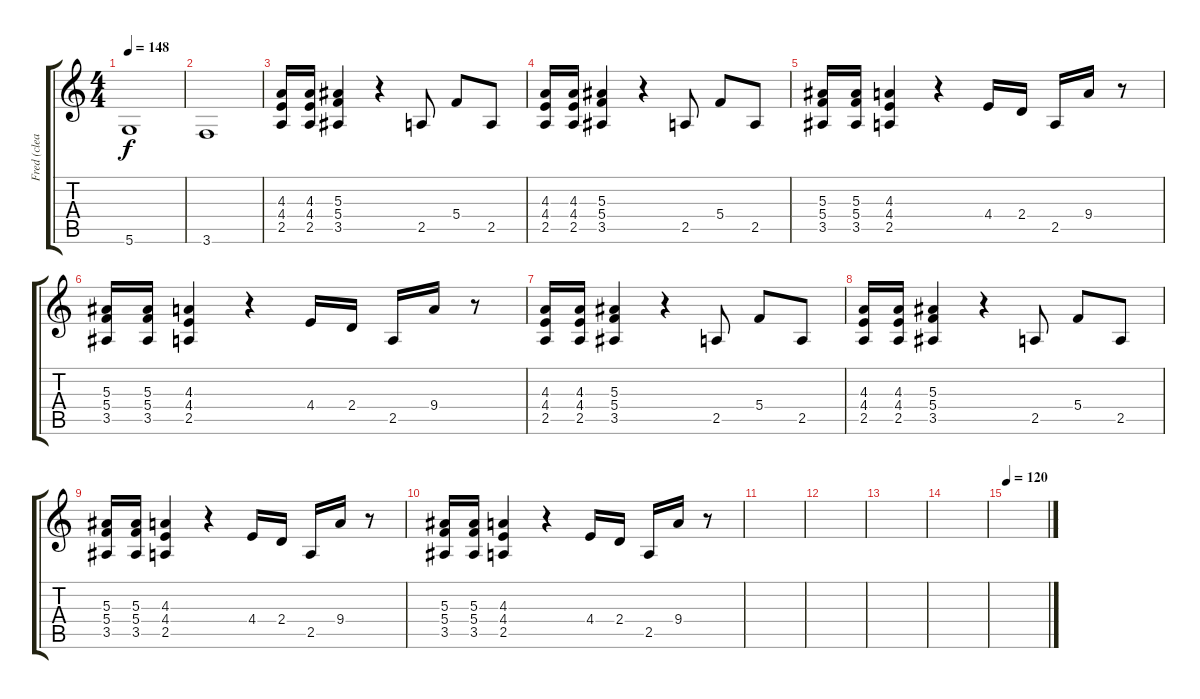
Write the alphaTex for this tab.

\track ("Fred (clean)" "Fred (clea") {instrument electricguitarclean}
\staff {score tabs}
\tuning (D4 A3 F3 C3 G2 D2) {hide}
\ts (4 4)
\tempo 148
\clef g2
\ks c
5.6.1{dy f} |
3.6.1 |
(4.3 4.4 2.5).16 (4.3 4.4 2.5).16 (5.3 5.4 3.5).4 r.4 2.5.8 5.4.8 2.5.8 |
(4.3 4.4 2.5).16 (4.3 4.4 2.5).16 (5.3 5.4 3.5).4 r.4 2.5.8 5.4.8 2.5.8 |
(5.3 5.4 3.5).16 (5.3 5.4 3.5).16 (4.3 4.4 2.5).4 r.4 4.4.16 2.4.16 2.5.16 9.4.16 r.8 |
(5.3 5.4 3.5).16 (5.3 5.4 3.5).16 (4.3 4.4 2.5).4 r.4 4.4.16 2.4.16 2.5.16 9.4.16 r.8 |
(4.3 4.4 2.5).16 (4.3 4.4 2.5).16 (5.3 5.4 3.5).4 r.4 2.5.8 5.4.8 2.5.8 |
(4.3 4.4 2.5).16 (4.3 4.4 2.5).16 (5.3 5.4 3.5).4 r.4 2.5.8 5.4.8 2.5.8 |
(5.3 5.4 3.5).16 (5.3 5.4 3.5).16 (4.3 4.4 2.5).4 r.4 4.4.16 2.4.16 2.5.16 9.4.16 r.8 |
(5.3 5.4 3.5).16 (5.3 5.4 3.5).16 (4.3 4.4 2.5).4 r.4 4.4.16 2.4.16 2.5.16 9.4.16 r.8 |
|
|
|
|
\tempo 120
